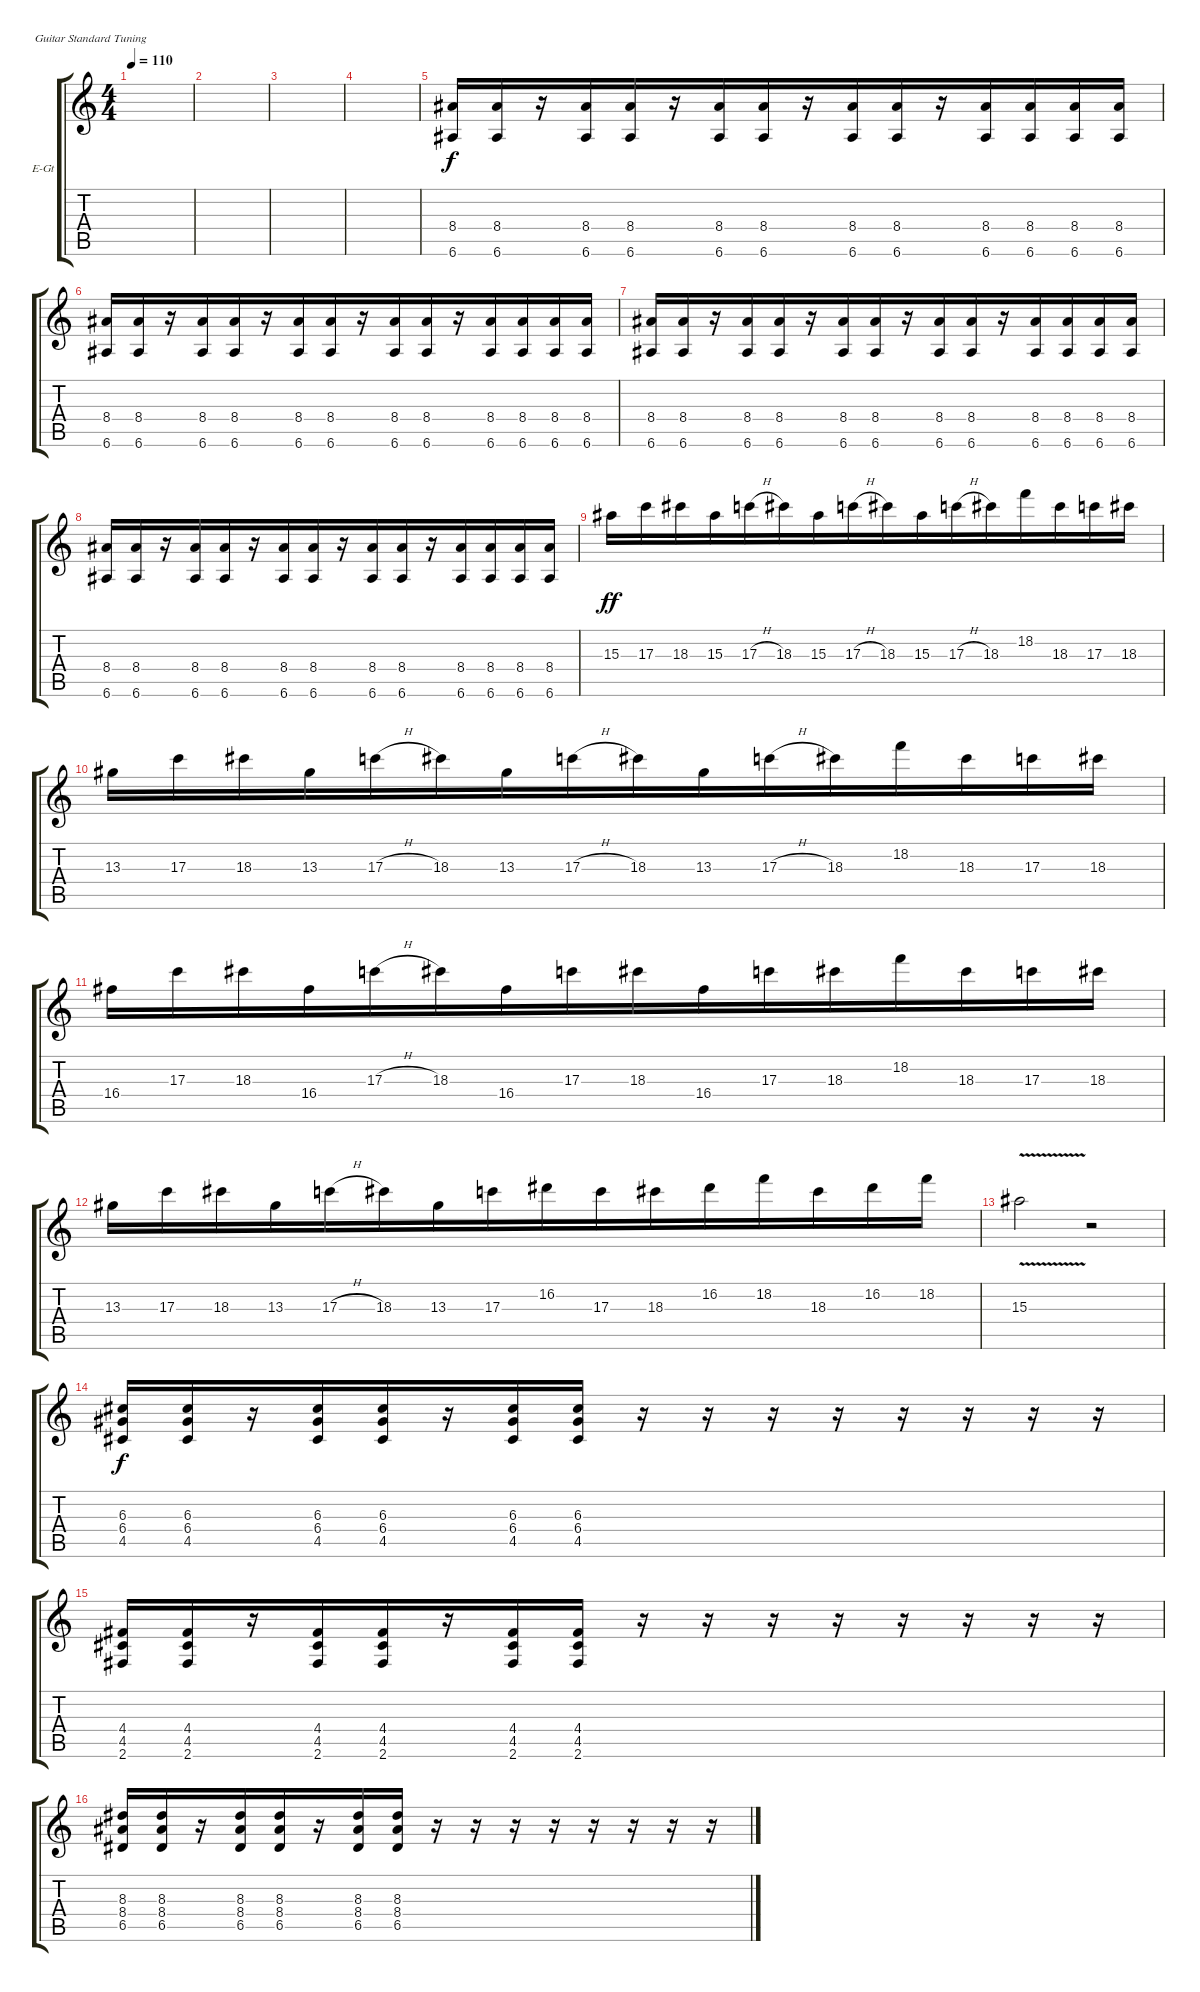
\bracketExtendMode groupsimilarinstruments
\firstSystemTrackNameOrientation horizontal
\otherSystemsTrackNameOrientation horizontal
\track ("Greg Bergdorf" "E-Gt") {instrument distortionguitar}
\staff {score tabs}
\tuning (E4 B3 G3 D3 A2 E2)
\ts (4 4)
\beaming (8 8)
\tempo 110
\clef g2
\ks c
|
|
|
|
(8.4 6.6).16 (8.4 6.6).16 r.16 (8.4 6.6).16 (8.4 6.6).16 r.16 (8.4 6.6).16 (8.4 6.6).16 r.16 (8.4 6.6).16 (8.4 6.6).16 r.16 (8.4 6.6).16 (8.4 6.6).16 (8.4 6.6).16 (8.4 6.6).16 |
(8.4 6.6).16 (8.4 6.6).16 r.16 (8.4 6.6).16 (8.4 6.6).16 r.16 (8.4 6.6).16 (8.4 6.6).16 r.16 (8.4 6.6).16 (8.4 6.6).16 r.16 (8.4 6.6).16 (8.4 6.6).16 (8.4 6.6).16 (8.4 6.6).16 |
(8.4 6.6).16 (8.4 6.6).16 r.16 (8.4 6.6).16 (8.4 6.6).16 r.16 (8.4 6.6).16 (8.4 6.6).16 r.16 (8.4 6.6).16 (8.4 6.6).16 r.16 (8.4 6.6).16 (8.4 6.6).16 (8.4 6.6).16 (8.4 6.6).16 |
(8.4 6.6).16 (8.4 6.6).16 r.16 (8.4 6.6).16 (8.4 6.6).16 r.16 (8.4 6.6).16 (8.4 6.6).16 r.16 (8.4 6.6).16 (8.4 6.6).16 r.16 (8.4 6.6).16 (8.4 6.6).16 (8.4 6.6).16 (8.4 6.6).16 |
15.3.16{dy ff} 17.3.16 18.3.16 15.3.16 17.3{h}.16 18.3.16 15.3.16 17.3{h}.16 18.3.16 15.3.16 17.3{h}.16 18.3.16 18.2.16 18.3.16 17.3.16 18.3.16 |
13.3.16 17.3.16 18.3.16 13.3.16 17.3{h}.16 18.3.16 13.3.16 17.3{h}.16 18.3.16 13.3.16 17.3{h}.16 18.3.16 18.2.16 18.3.16 17.3.16 18.3.16 |
16.4.16 17.3.16 18.3.16 16.4.16 17.3{h}.16 18.3.16 16.4.16 17.3.16 18.3.16 16.4.16 17.3.16 18.3.16 18.2.16 18.3.16 17.3.16 18.3.16 |
13.3.16 17.3.16 18.3.16 13.3.16 17.3{h}.16 18.3.16 13.3.16 17.3.16 16.2.16 17.3.16 18.3.16 16.2.16 18.2.16 18.3.16 16.2.16 18.2.16 |
15.3{v}.2 r.2 |
(6.3 6.4 4.5).16{dy f} (6.3 6.4 4.5).16 r.16 (6.3 6.4 4.5).16 (6.3 6.4 4.5).16 r.16 (6.3 6.4 4.5).16 (6.3 6.4 4.5).16 r.16 r.16 r.16 r.16 r.16 r.16 r.16 r.16 |
(4.4 4.5 2.6).16 (4.4 4.5 2.6).16 r.16 (4.4 4.5 2.6).16 (4.4 4.5 2.6).16 r.16 (4.4 4.5 2.6).16 (4.4 4.5 2.6).16 r.16 r.16 r.16 r.16 r.16 r.16 r.16 r.16 |
(8.3 8.4 6.5).16 (8.3 8.4 6.5).16 r.16 (8.3 8.4 6.5).16 (8.3 8.4 6.5).16 r.16 (8.3 8.4 6.5).16 (8.3 8.4 6.5).16 r.16 r.16 r.16 r.16 r.16 r.16 r.16 r.16
